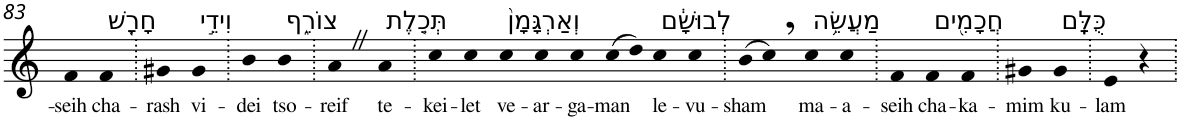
**kern	**text
*part1	*part1
*staff1	*staff1
*I"Piano	*
*I'Pno	*
!!LO:PB:g=z
*clefG2	*
*k[]	*
=83	=83
!	!LO:LY:b
4f	-seih
!LO:TX:a:t=חָרָ֖שׁ	!
!	!LO:LY:b
4f	cha-
=84.	=84.
!	!LO:LY:b
4g#X	-rash
!LO:TX:a:t=וִידֵ֣י	!
!	!LO:LY:b
4g#	vi-
=85.	=85.
!	!LO:LY:b
4b	-dei
!LO:TX:a:t=צוֹרֵ֑ף	!
!	!LO:LY:b
4b	tso-
=86.	=86.
!	!LO:LY:b
4aZ	-reif
!LO:TX:a:t=תְּכֵ֤לֶת	!
!	!LO:LY:b
4a	te-
=87.	=87.
!	!LO:LY:b
4cc	-kei-
!	!LO:LY:b
4cc	-let
!LO:TX:a:t=וְאַרְגָּמָן֙	!
!	!LO:LY:b
4cc	ve-
!	!LO:LY:b
4cc	-ar-
!	!LO:LY:b
4cc	-ga-
!	!LO:LY:b
(>8cc	-man
8dd)	.
!LO:TX:a:t=לְבוּשָׁ֔ם	!
!	!LO:LY:b
4cc	le-
!	!LO:LY:b
4cc	-vu-
=88.	=88.
!	!LO:LY:b
(>8b	-sham
8cc,)	.
!LO:TX:a:t=מַעֲשֵׂ֥ה	!
!	!LO:LY:b
4cc	ma-
!	!LO:LY:b
4cc	-a-
=89.	=89.
!	!LO:LY:b
4f	-seih
!LO:TX:a:t=חֲכָמִ֖ים	!
!	!LO:LY:b
4f	cha-
!	!LO:LY:b
4f	-ka-
=90.	=90.
!	!LO:LY:b
4g#X	-mim
!LO:TX:a:t=כֻּלָּֽם	!
!	!LO:LY:b
4g#	ku-
=91.	=91.
!	!LO:LY:b
4e	-lam
4r	.
=.	=.
*-	*-
